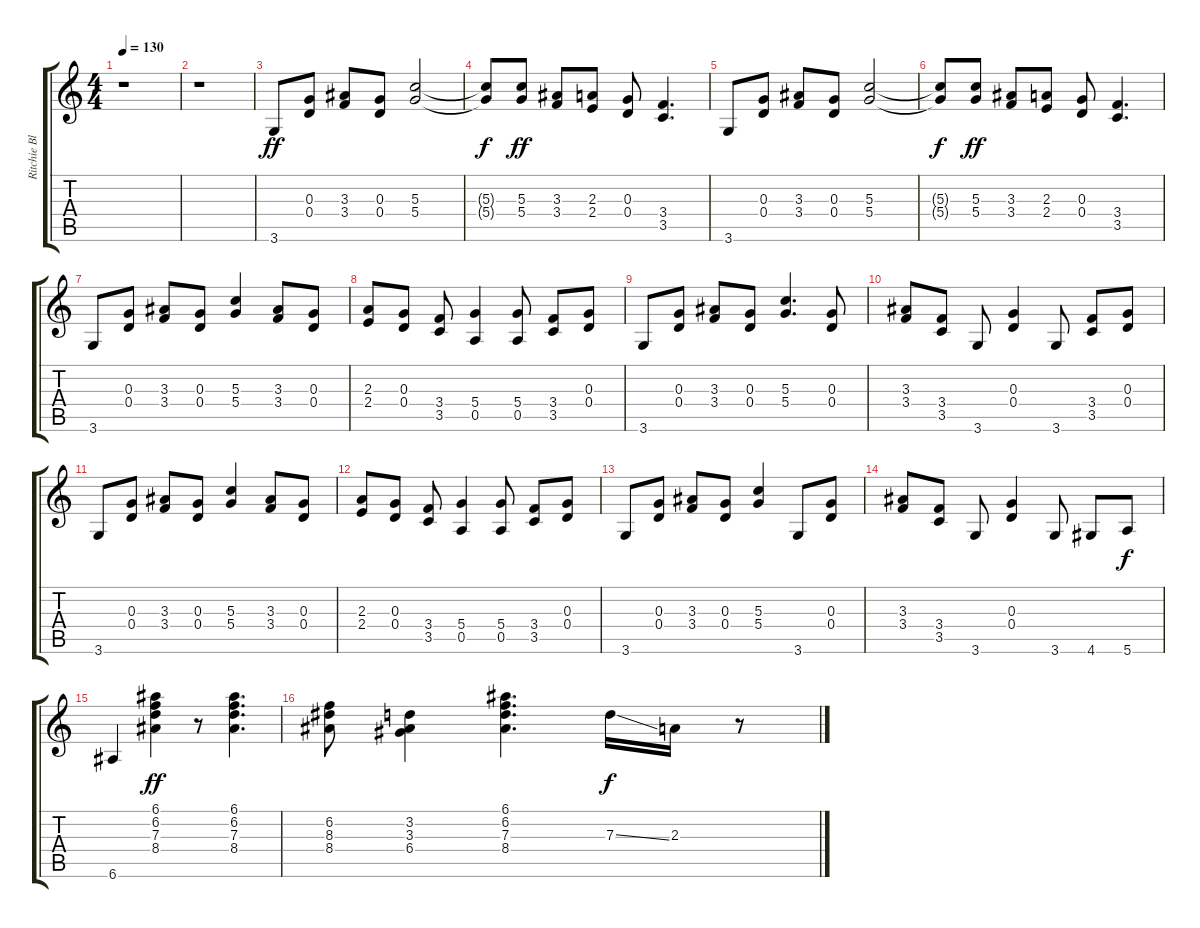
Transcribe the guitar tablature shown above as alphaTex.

\track ("Ritchie Blackmore" "Ritchie Bl") {instrument overdrivenguitar}
\staff {score tabs}
\tuning (E4 B3 G3 D3 A2 E2) {hide}
\ts (4 4)
\tempo 130
\clef g2
\ks c
r.1{dy ff instrument overdrivenguitar} |
r.1 |
3.6.8{volume 14} (0.3 0.4).8 (3.3 3.4).8 (0.3 0.4).8 (5.3 5.4).2 |
(5.3{t} 5.4{t}).8{dy f} (5.3 5.4).8{dy ff} (3.3 3.4).8 (2.3 2.4).8 (0.3 0.4).8 (3.4 3.5).4{d} |
3.6.8 (0.3 0.4).8 (3.3 3.4).8 (0.3 0.4).8 (5.3 5.4).2 |
(5.3{t} 5.4{t}).8{dy f} (5.3 5.4).8{dy ff} (3.3 3.4).8 (2.3 2.4).8 (0.3 0.4).8 (3.4 3.5).4{d} |
3.6.8 (0.3 0.4).8 (3.3 3.4).8 (0.3 0.4).8 (5.3 5.4).4 (3.3 3.4).8 (0.3 0.4).8 |
(2.3 2.4).8 (0.3 0.4).8 (3.4 3.5).8 (5.4 0.5).4 (5.4 0.5).8 (3.4 3.5).8 (0.3 0.4).8 |
3.6.8 (0.3 0.4).8 (3.3 3.4).8 (0.3 0.4).8 (5.3 5.4).4{d} (0.3 0.4).8 |
(3.3 3.4).8 (3.4 3.5).8 3.6.8 (0.3 0.4).4 3.6.8 (3.4 3.5).8 (0.3 0.4).8 |
3.6.8 (0.3 0.4).8 (3.3 3.4).8 (0.3 0.4).8 (5.3 5.4).4 (3.3 3.4).8 (0.3 0.4).8 |
(2.3 2.4).8 (0.3 0.4).8 (3.4 3.5).8 (5.4 0.5).4 (5.4 0.5).8 (3.4 3.5).8 (0.3 0.4).8 |
3.6.8 (0.3 0.4).8 (3.3 3.4).8 (0.3 0.4).8 (5.3 5.4).4 3.6.8 (0.3 0.4).8 |
(3.3 3.4).8 (3.4 3.5).8 3.6.8 (0.3 0.4).4 3.6.8 4.6.8 5.6.8{dy f} |
6.6.4{volume 12} (6.1 6.2 7.3 8.4).4{dy ff} r.8 (6.1 6.2 7.3 8.4).4{d} |
(6.2 8.3 8.4).8 (3.2 3.3 6.4).4 (6.1 6.2 7.3 8.4).4{d} 7.3{ss}.16{dy f} 2.3.16 r.8
